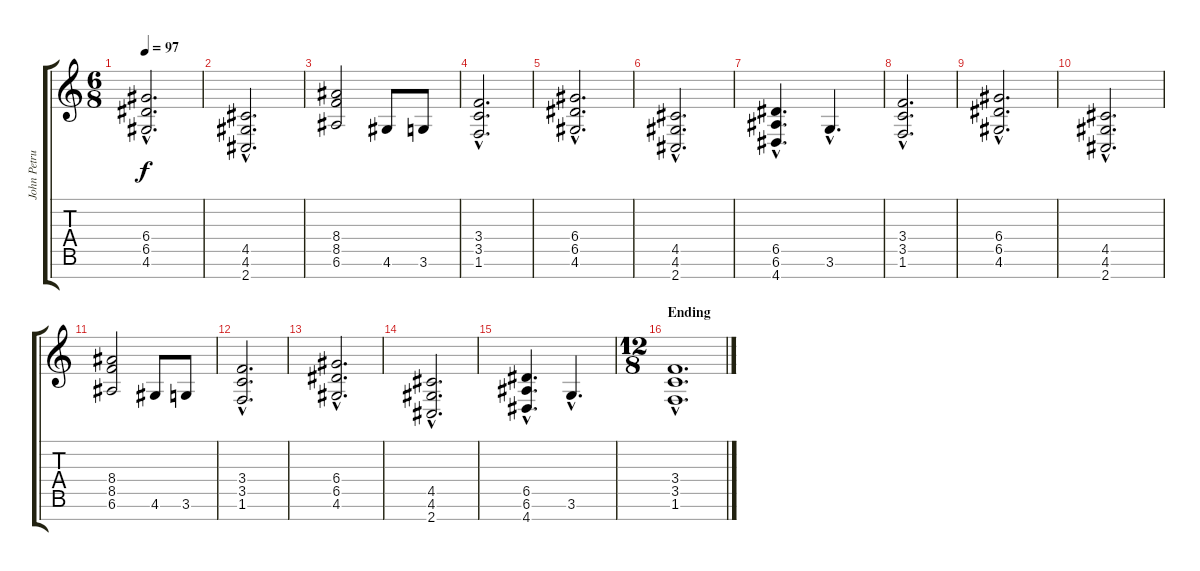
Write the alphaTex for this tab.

\track ("John Petrucci" "John Petru") {instrument distortionguitar}
\staff {score tabs}
\tuning (E4 B3 G3 D3 A2 E2 B1) {hide}
\ts (6 8)
\tempo 97
\clef g2
\ks c
(6.4{hac} 6.5{hac} 4.6{hac}).2{d dy f} |
(4.5{hac} 4.6{hac} 2.7{hac}).2{d} |
(8.4 8.5 6.6).2 4.6.8 3.6.8 |
(3.4{hac} 3.5{hac} 1.6{hac}).2{d} |
(6.4{hac} 6.5{hac} 4.6{hac}).2{d} |
(4.5{hac} 4.6{hac} 2.7{hac}).2{d} |
(6.5{hac} 6.6{hac} 4.7{hac}).4{d} 3.6{hac}.4{d} |
(3.4{hac} 3.5{hac} 1.6{hac}).2{d} |
(6.4{hac} 6.5{hac} 4.6{hac}).2{d} |
(4.5{hac} 4.6{hac} 2.7{hac}).2{d} |
(8.4 8.5 6.6).2 4.6.8 3.6.8 |
(3.4{hac} 3.5{hac} 1.6{hac}).2{d} |
(6.4{hac} 6.5{hac} 4.6{hac}).2{d} |
(4.5{hac} 4.6{hac} 2.7{hac}).2{d} |
(6.5{hac} 6.6{hac} 4.7{hac}).4{d} 3.6{hac}.4{d} |
\ts (12 8)
\section ("" "Ending")
(3.4{hac} 3.5{hac} 1.6{hac}).1{d}
